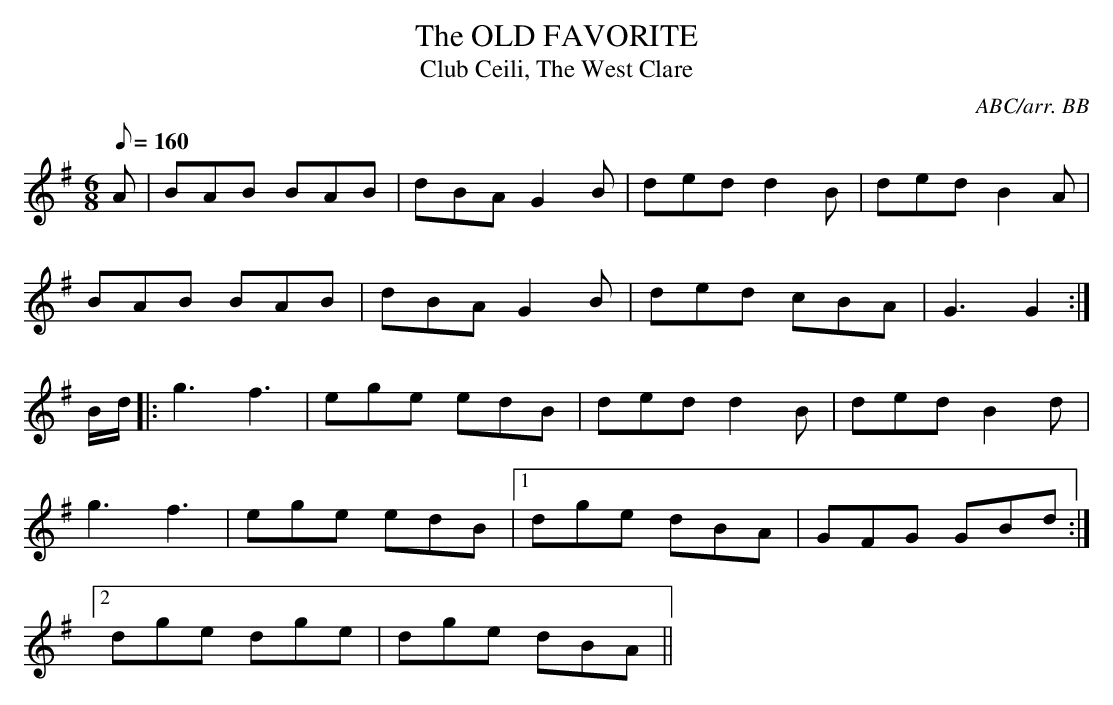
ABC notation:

X:1
T:The OLD FAVORITE
T:Club Ceili, The West Clare
C:ABC/arr. BB
L:1/8
M:6/8
Q:160
K:G
A|BAB BAB|dBA G2B|ded d2B|ded B2A|
BAB BAB|dBA G2B|ded cBA|G3 G2 :|
B/d/|: g3 f3|ege edB|ded d2B|ded B2d|
g3 f3|ege edB|1 dge dBA|GFG GBd :|
[2 dge dge|dge dBA ||
